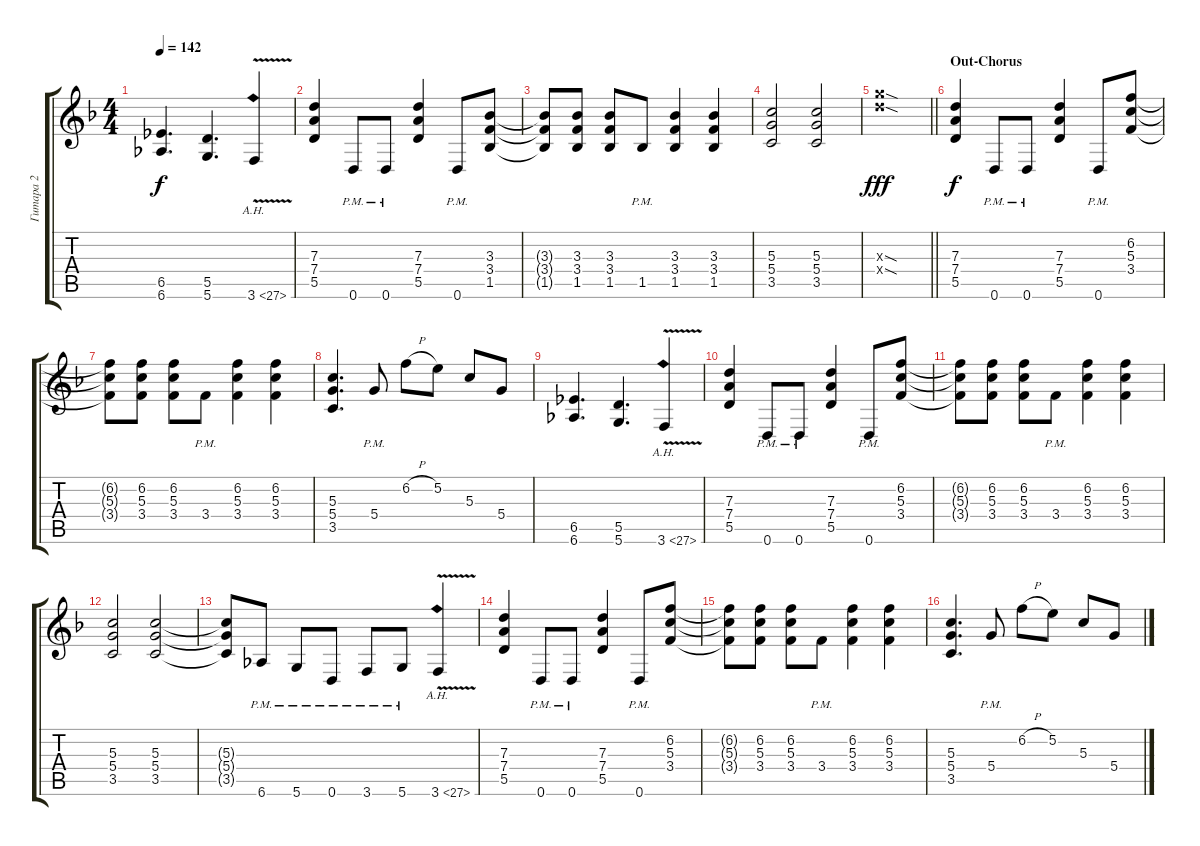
\track ("Гитара 2" "Гитара 2") {instrument distortionguitar}
\staff {score tabs}
\tuning (E4 B3 G3 D3 A2 D2) {hide}
\ts (4 4)
\tempo 142
\clef g2
\ks dminor
(6.5 6.6).4{d dy f} (5.5 5.6).4{d} 3.6{ah 24 v}.4 |
(7.3 7.4 5.5).4 0.6{pm}.8 0.6{pm}.8 (7.3 7.4 5.5).4 0.6{pm}.8 (3.3 3.4 1.5).8 |
(3.3{t} 3.4{t} 1.5{t}).8 (3.3 3.4 1.5).8 (3.3 3.4 1.5).8 1.5{pm}.8 (3.3 3.4 1.5).4 (3.3 3.4 1.5).4 |
(5.3 5.4 3.5).2 (5.3 5.4 3.5).2 |
\barLineRight lightlight
(12.3{sod x} 12.4{sod x}).1{dy fff} |
\section ("" "Out-Chorus")
(7.3 7.4 5.5).4{dy f} 0.6{pm}.8 0.6{pm}.8 (7.3 7.4 5.5).4 0.6{pm}.8 (6.2 5.3 3.4).8 |
(6.2{t} 5.3{t} 3.4{t}).8 (6.2 5.3 3.4).8 (6.2 5.3 3.4).8 3.4{pm}.8 (6.2 5.3 3.4).4 (6.2 5.3 3.4).4 |
(5.3 5.4 3.5).4{d} 5.4{pm}.8 6.2{h}.8 5.2.8 5.3.8 5.4.8 |
(6.5 6.6).4{d} (5.5 5.6).4{d} 3.6{ah 24 v}.4 |
(7.3 7.4 5.5).4 0.6{pm}.8 0.6{pm}.8 (7.3 7.4 5.5).4 0.6{pm}.8 (6.2 5.3 3.4).8 |
(6.2{t} 5.3{t} 3.4{t}).8 (6.2 5.3 3.4).8 (6.2 5.3 3.4).8 3.4{pm}.8 (6.2 5.3 3.4).4 (6.2 5.3 3.4).4 |
(5.3 5.4 3.5).2 (5.3 5.4 3.5).2 |
(5.3{t} 5.4{t} 3.5{t}).8 6.6{pm}.8 5.6{pm}.8 0.6{pm}.8 3.6{pm}.8 5.6{pm}.8 3.6{ah 24 v}.4 |
(7.3 7.4 5.5).4 0.6{pm}.8 0.6{pm}.8 (7.3 7.4 5.5).4 0.6{pm}.8 (6.2 5.3 3.4).8 |
(6.2{t} 5.3{t} 3.4{t}).8 (6.2 5.3 3.4).8 (6.2 5.3 3.4).8 3.4{pm}.8 (6.2 5.3 3.4).4 (6.2 5.3 3.4).4 |
(5.3 5.4 3.5).4{d} 5.4{pm}.8 6.2{h}.8 5.2.8 5.3.8 5.4.8
